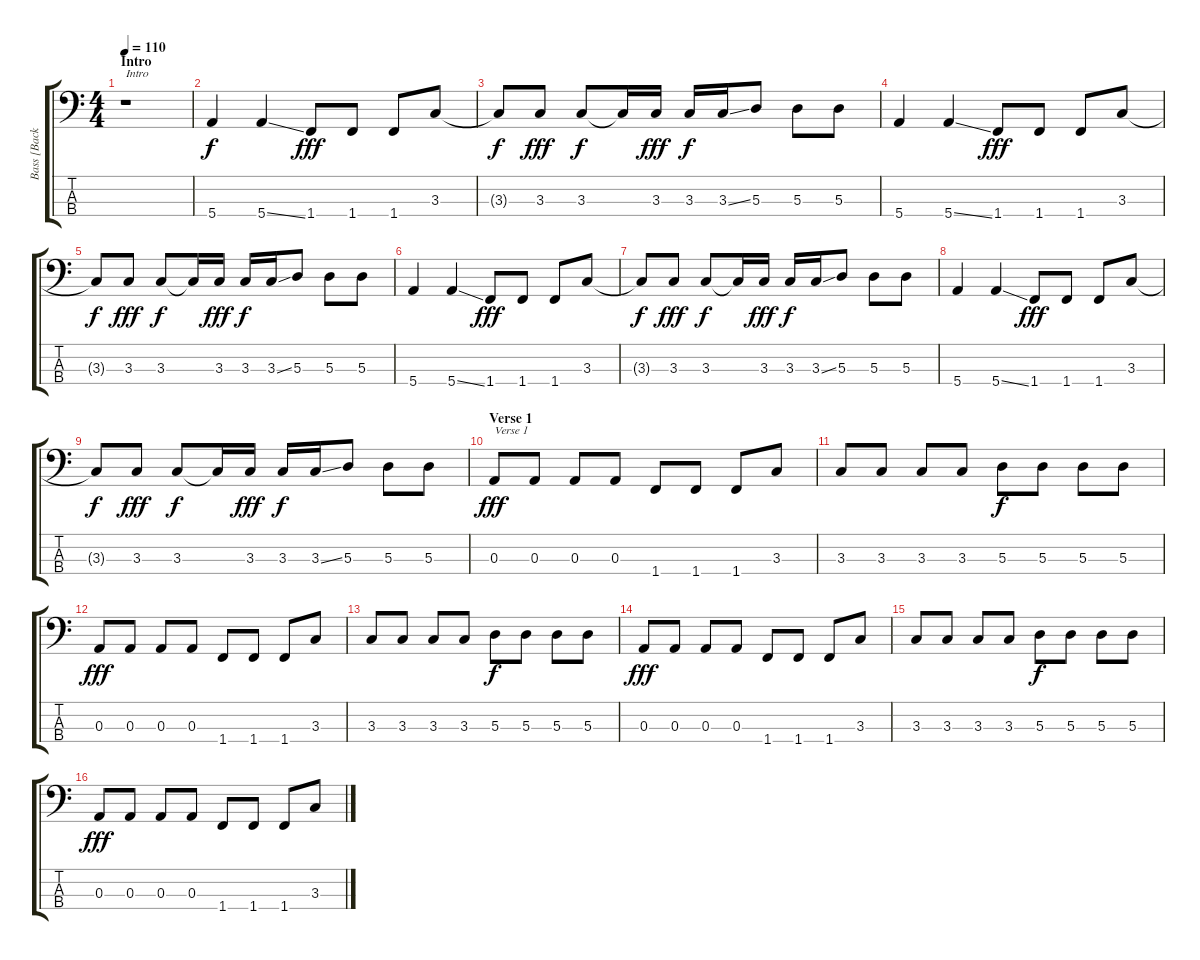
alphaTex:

\track ("Bass [Back Up]" "Bass [Back") {instrument electricbasspick}
\staff {score tabs}
\tuning (G2 D2 A1 E1) {hide}
\ts (4 4)
\section ("" "Intro")
\tempo 110
\clef f4
\ks c
r.1{txt "Intro" dy f instrument electricbasspick} |
5.4.4 5.4{ss}.4 1.4.8{dy fff} 1.4.8 1.4.8 3.3.8 |
3.3{t}.8{dy f} 3.3.8{dy fff} 3.3.8{dy f} 3.3{t}.16 3.3.16{dy fff} 3.3.16{dy f} 3.3{ss}.16 5.3.8 5.3.8 5.3.8 |
5.4.4 5.4{ss}.4 1.4.8{dy fff} 1.4.8 1.4.8 3.3.8 |
3.3{t}.8{dy f} 3.3.8{dy fff} 3.3.8{dy f} 3.3{t}.16 3.3.16{dy fff} 3.3.16{dy f} 3.3{ss}.16 5.3.8 5.3.8 5.3.8 |
5.4.4 5.4{ss}.4 1.4.8{dy fff} 1.4.8 1.4.8 3.3.8 |
3.3{t}.8{dy f} 3.3.8{dy fff} 3.3.8{dy f} 3.3{t}.16 3.3.16{dy fff} 3.3.16{dy f} 3.3{ss}.16 5.3.8 5.3.8 5.3.8 |
5.4.4 5.4{ss}.4 1.4.8{dy fff} 1.4.8 1.4.8 3.3.8 |
3.3{t}.8{dy f} 3.3.8{dy fff} 3.3.8{dy f} 3.3{t}.16 3.3.16{dy fff} 3.3.16{dy f} 3.3{ss}.16 5.3.8 5.3.8 5.3.8 |
\section ("" "Verse 1")
0.3.8{txt "Verse 1" dy fff} 0.3.8 0.3.8 0.3.8 1.4.8 1.4.8 1.4.8 3.3.8 |
3.3.8 3.3.8 3.3.8 3.3.8 5.3.8{dy f} 5.3.8 5.3.8 5.3.8 |
0.3.8{dy fff} 0.3.8 0.3.8 0.3.8 1.4.8 1.4.8 1.4.8 3.3.8 |
3.3.8 3.3.8 3.3.8 3.3.8 5.3.8{dy f} 5.3.8 5.3.8 5.3.8 |
0.3.8{dy fff} 0.3.8 0.3.8 0.3.8 1.4.8 1.4.8 1.4.8 3.3.8 |
3.3.8 3.3.8 3.3.8 3.3.8 5.3.8{dy f} 5.3.8 5.3.8 5.3.8 |
0.3.8{dy fff} 0.3.8 0.3.8 0.3.8 1.4.8 1.4.8 1.4.8 3.3.8
